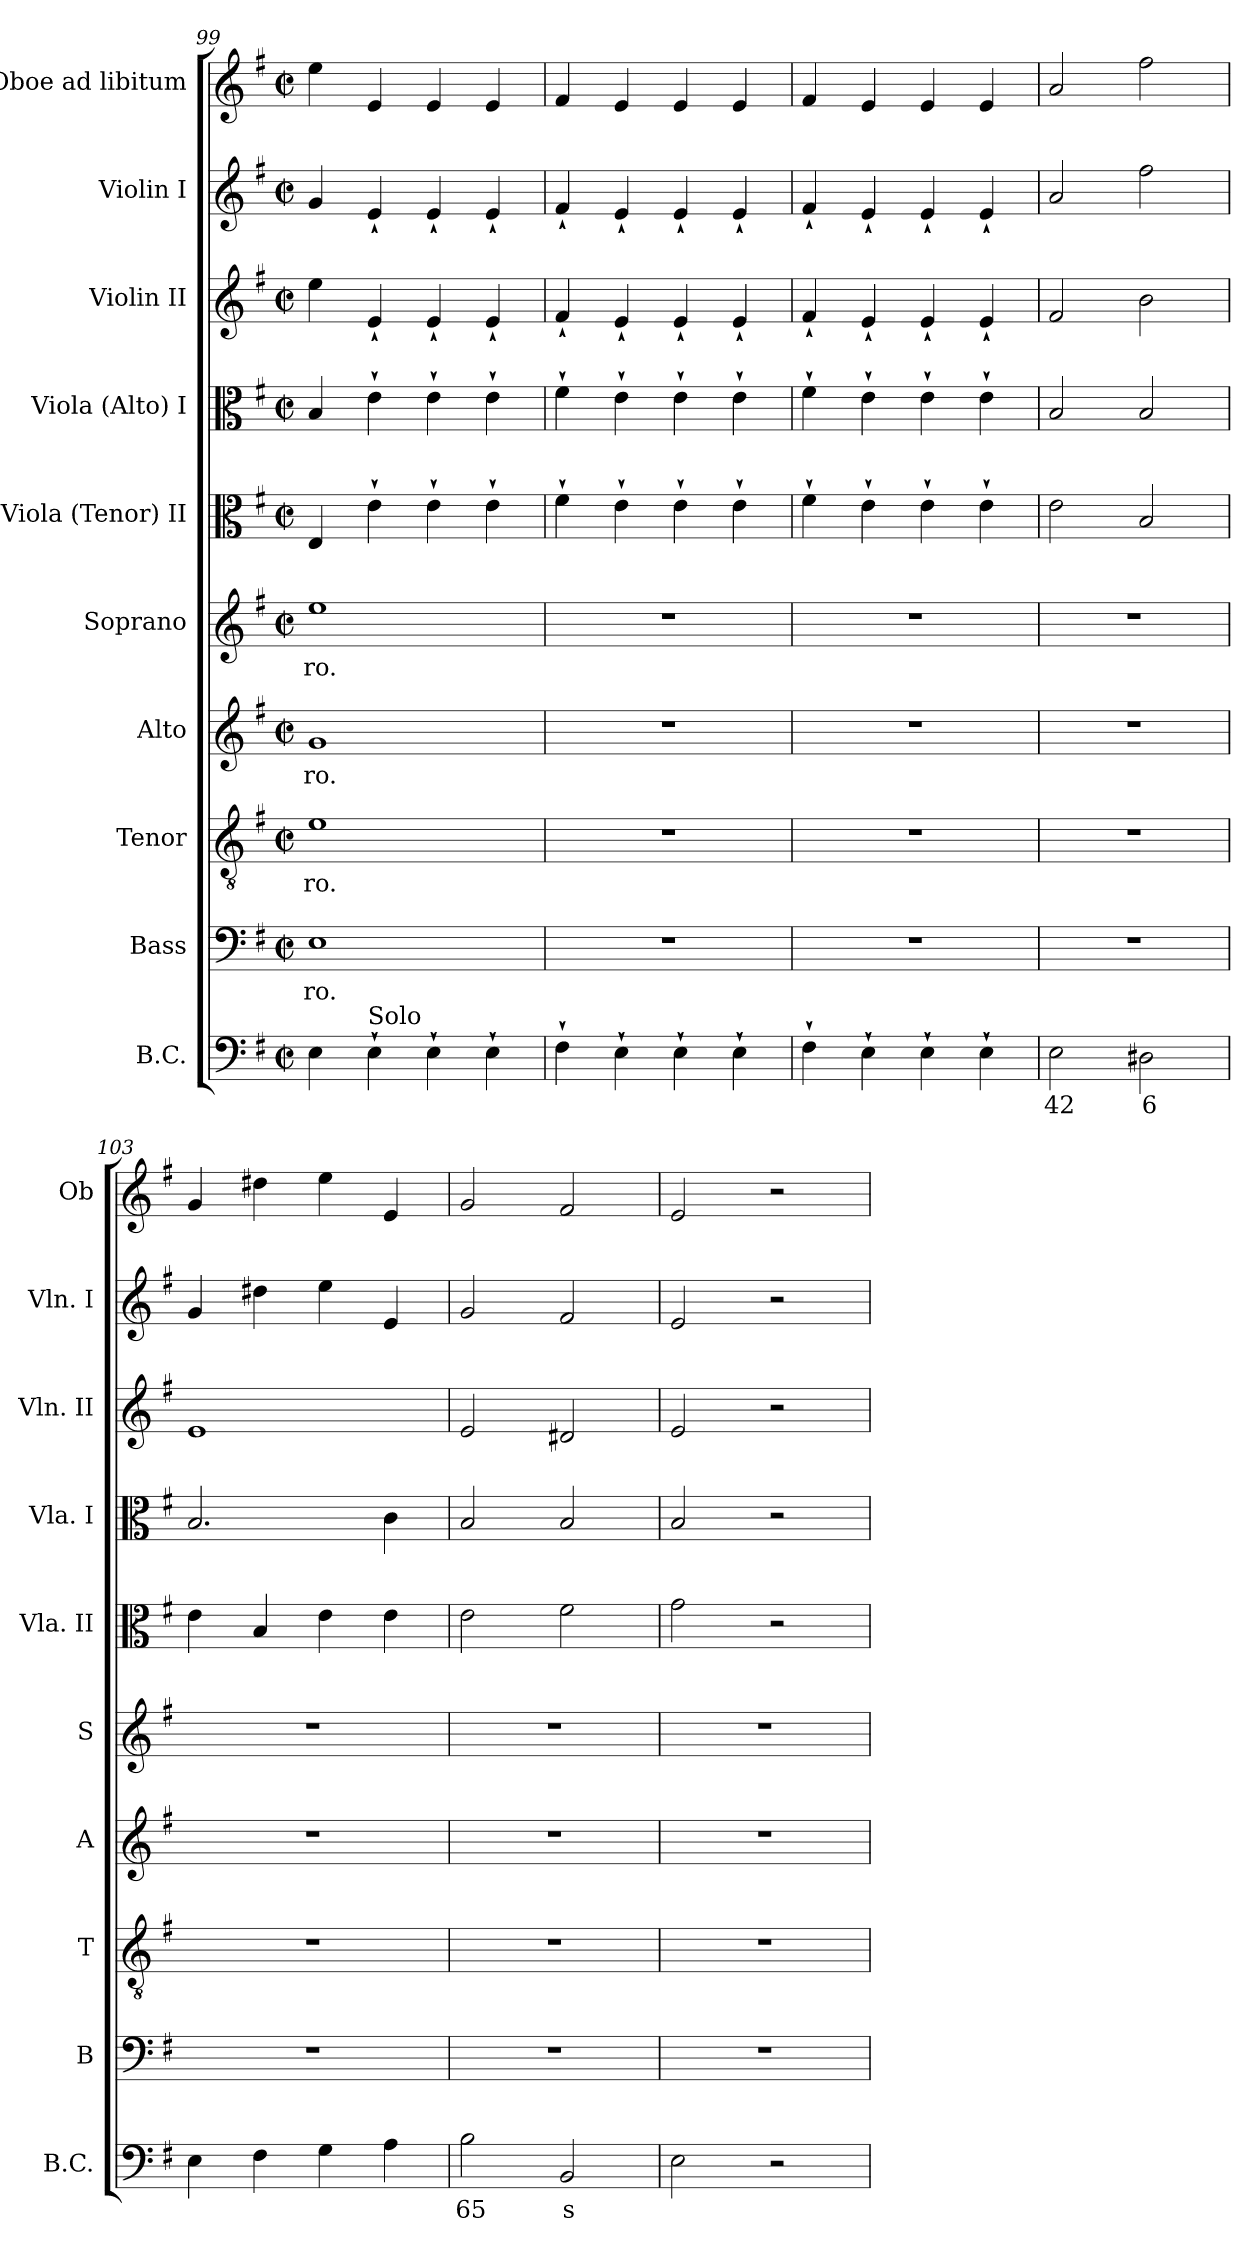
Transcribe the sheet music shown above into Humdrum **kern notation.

**kern	**text	**kern	**text	**kern	**text	**kern	**text	**kern	**text	**kern	**kern	**kern	**kern	**kern
*part10	*part10	*part9	*part9	*part8	*part8	*part7	*part7	*part6	*part6	*part5	*part4	*part3	*part2	*part1
*staff10	*staff10	*staff9	*staff9	*staff8	*staff8	*staff7	*staff7	*staff6	*staff6	*staff5	*staff4	*staff3	*staff2	*staff1
*I"B.C.	*	*I"Bass	*	*I"Tenor	*	*I"Alto	*	*I"Soprano	*	*I"Viola (Tenor) II	*I"Viola (Alto) I	*I"Violin II	*I"Violin I	*I"Oboe ad libitum
*I'B.C.	*	*I'B	*	*I'T	*	*I'A	*	*I'S	*	*I'Vla. II	*I'Vla. I	*I'Vln. II	*I'Vln. I	*I'Ob
*clefF4	*	*clefF4	*	*clefGv2	*	*clefG2	*	*clefG2	*	*clefC3	*clefC3	*clefG2	*clefG2	*clefG2
*k[f#]	*	*k[f#]	*	*k[f#]	*	*k[f#]	*	*k[f#]	*	*k[f#]	*k[f#]	*k[f#]	*k[f#]	*k[f#]
*G:	*	*G:	*	*G:	*	*G:	*	*G:	*	*G:	*G:	*G:	*G:	*G:
*M2/2	*	*M2/2	*	*M2/2	*	*M2/2	*	*M2/2	*	*M2/2	*M2/2	*M2/2	*M2/2	*M2/2
*met(c|)	*	*met(c|)	*	*met(c|)	*	*met(c|)	*	*met(c|)	*	*met(c|)	*met(c|)	*met(c|)	*met(c|)	*met(c|)
=99	=99	=99	=99	=99	=99	=99	=99	=99	=99	=99	=99	=99	=99	=99
!	!	!	!LO:LY:b	!	!LO:LY:b	!	!LO:LY:b	!	!LO:LY:b	!	!	!	!	!
4E\	.	1E	-ro.	1e	-ro.	1g	-ro.	1ee	-ro.	4E/	4B/	4ee\	4g/	4ee\
!LO:TX:a:t=Solo	!	!	!	!	!	!	!	!	!	!	!	!	!	!
4E`>\	.	.	.	.	.	.	.	.	.	4e`>\	4e`>\	4e`</	4e`</	4e/
4E`>\	.	.	.	.	.	.	.	.	.	4e`>\	4e`>\	4e`</	4e`</	4e/
4E`>\	.	.	.	.	.	.	.	.	.	4e`>\	4e`>\	4e`</	4e`</	4e/
=100	=100	=100	=100	=100	=100	=100	=100	=100	=100	=100	=100	=100	=100	=100
4F#`>\	.	1r	.	1r	.	1r	.	1r	.	4f#`>\	4f#`>\	4f#`</	4f#`</	4f#/
4E`>\	.	.	.	.	.	.	.	.	.	4e`>\	4e`>\	4e`</	4e`</	4e/
4E`>\	.	.	.	.	.	.	.	.	.	4e`>\	4e`>\	4e`</	4e`</	4e/
4E`>\	.	.	.	.	.	.	.	.	.	4e`>\	4e`>\	4e`</	4e`</	4e/
!!LO:PB:g=z
=101	=101	=101	=101	=101	=101	=101	=101	=101	=101	=101	=101	=101	=101	=101
4F#`>\	.	1r	.	1r	.	1r	.	1r	.	4f#`>\	4f#`>\	4f#`</	4f#`</	4f#/
4E`>\	.	.	.	.	.	.	.	.	.	4e`>\	4e`>\	4e`</	4e`</	4e/
4E`>\	.	.	.	.	.	.	.	.	.	4e`>\	4e`>\	4e`</	4e`</	4e/
4E`>\	.	.	.	.	.	.	.	.	.	4e`>\	4e`>\	4e`</	4e`</	4e/
=102	=102	=102	=102	=102	=102	=102	=102	=102	=102	=102	=102	=102	=102	=102
!	!LO:LY:b	!	!	!	!	!	!	!	!	!	!	!	!	!
2E\	42	1r	.	1r	.	1r	.	1r	.	2e\	2B/	2f#/	2a/	2a/
!	!LO:LY:b	!	!	!	!	!	!	!	!	!	!	!	!	!
2D#X\	6	.	.	.	.	.	.	.	.	2B/	2B/	2b\	2ff#\	2ff#\
=103	=103	=103	=103	=103	=103	=103	=103	=103	=103	=103	=103	=103	=103	=103
4E\	.	1r	.	1r	.	1r	.	1r	.	4e\	2.B/	1e	4g/	4g/
4F#\	.	.	.	.	.	.	.	.	.	4B/	.	.	4dd#X\	4dd#X\
4G\	.	.	.	.	.	.	.	.	.	4e\	.	.	4ee\	4ee\
4A\	.	.	.	.	.	.	.	.	.	4e\	4c\	.	4e/	4e/
=104	=104	=104	=104	=104	=104	=104	=104	=104	=104	=104	=104	=104	=104	=104
!	!LO:LY:b	!	!	!	!	!	!	!	!	!	!	!	!	!
2B\	65	1r	.	1r	.	1r	.	1r	.	2e\	2B/	2e/	2g/	2g/
!	!LO:LY:b	!	!	!	!	!	!	!	!	!	!	!	!	!
2BB/	s	.	.	.	.	.	.	.	.	2f#\	2B/	2d#X/	2f#/	2f#/
=105	=105	=105	=105	=105	=105	=105	=105	=105	=105	=105	=105	=105	=105	=105
2E\	.	1r	.	1r	.	1r	.	1r	.	2g\	2B/	2e/	2e/	2e/
2r	.	.	.	.	.	.	.	.	.	2r	2r	2r	2r	2r
=	=	=	=	=	=	=	=	=	=	=	=	=	=	=
*-	*-	*-	*-	*-	*-	*-	*-	*-	*-	*-	*-	*-	*-	*-
